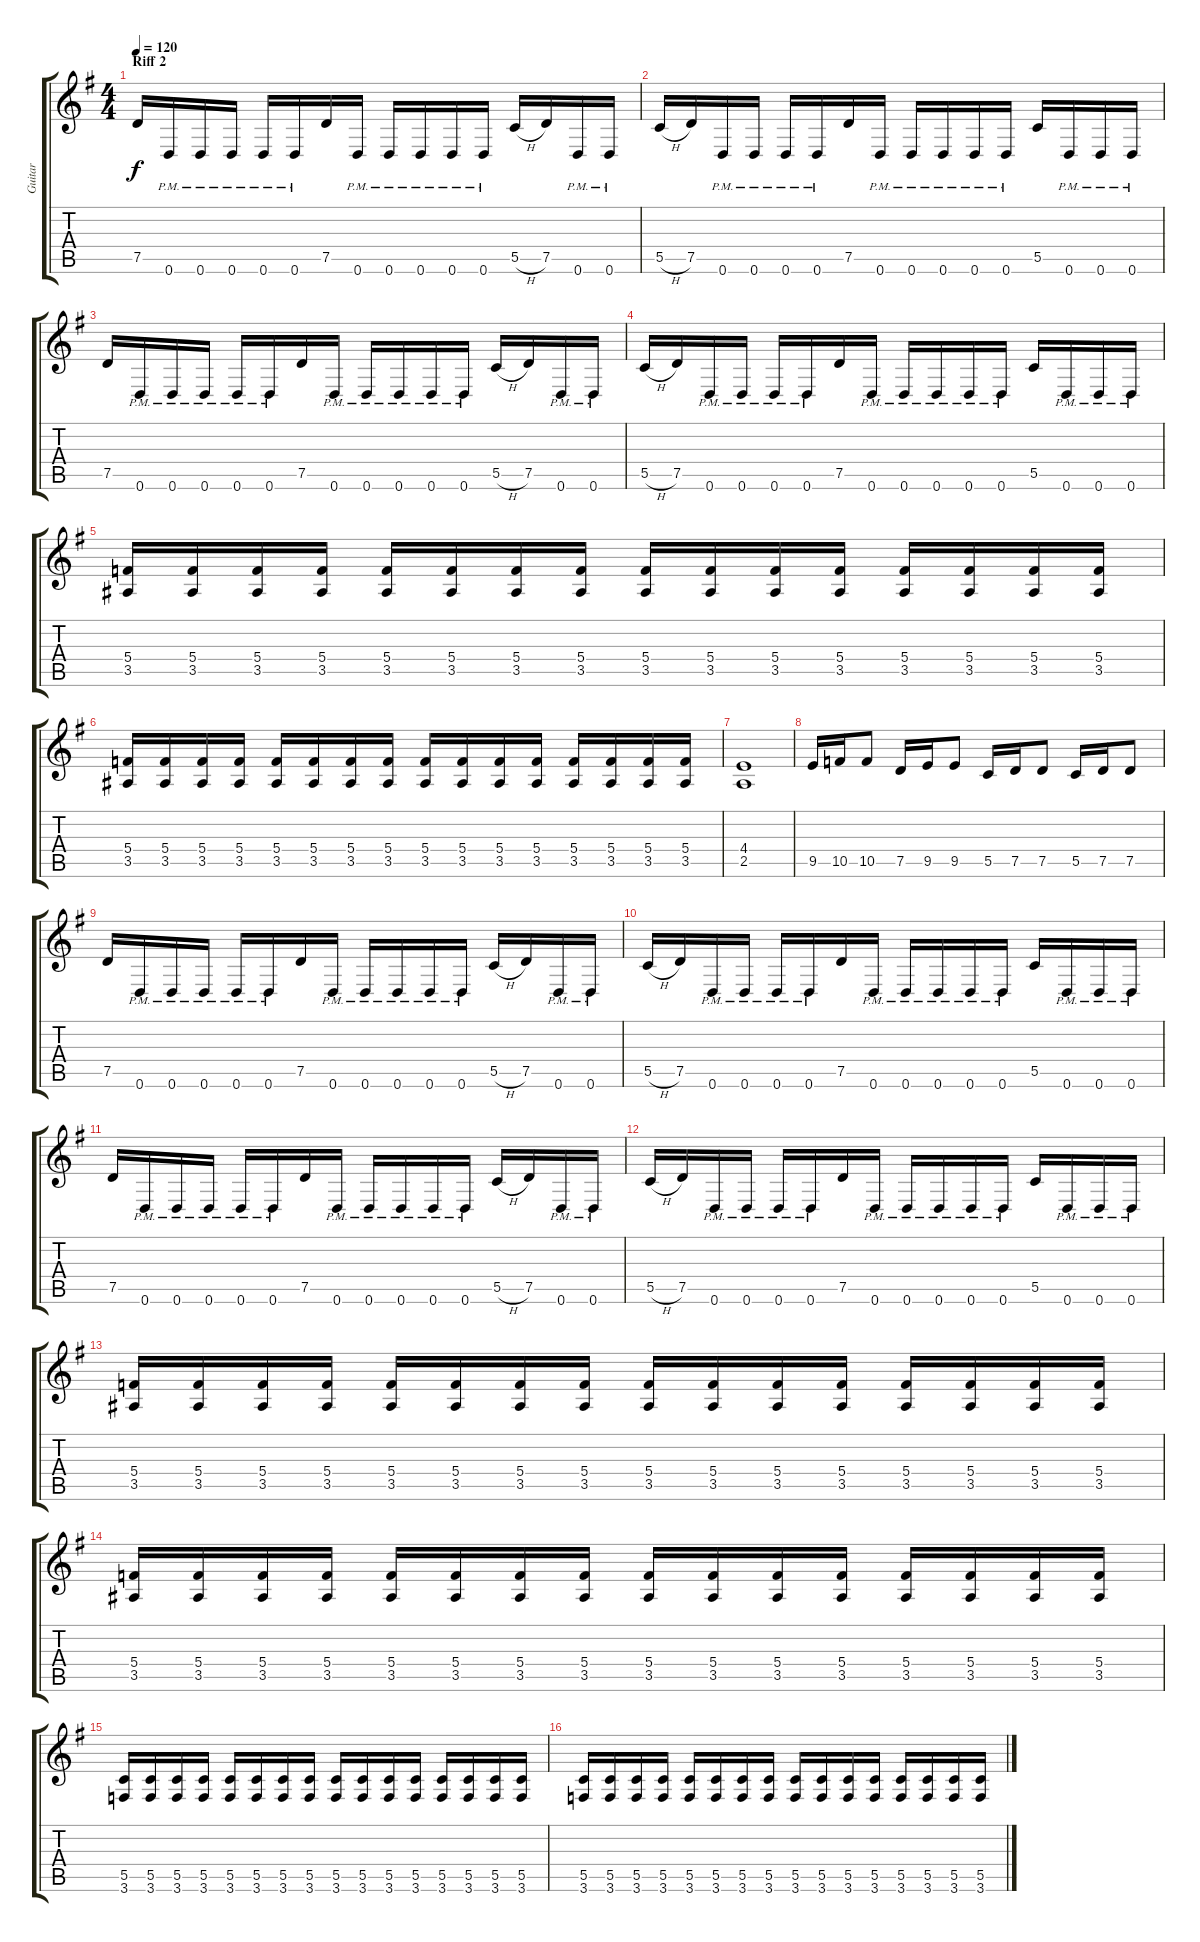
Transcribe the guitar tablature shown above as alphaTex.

\track ("Guitar" "Guitar") {instrument distortionguitar}
\staff {score tabs}
\tuning (D4 A3 F3 C3 G2 D2) {hide}
\ts (4 4)
\section ("" "Riff 2")
\tempo 120
\clef g2
\ks eminor
7.5.16{dy f} 0.6{pm}.16 0.6{pm}.16 0.6{pm}.16 0.6{pm}.16 0.6{pm}.16 7.5.16 0.6{pm}.16 0.6{pm}.16 0.6{pm}.16 0.6{pm}.16 0.6{pm}.16 5.5{h}.16 7.5.16 0.6{pm}.16 0.6{pm}.16 |
5.5{h}.16 7.5.16 0.6{pm}.16 0.6{pm}.16 0.6{pm}.16 0.6{pm}.16 7.5.16 0.6{pm}.16 0.6{pm}.16 0.6{pm}.16 0.6{pm}.16 0.6{pm}.16 5.5.16 0.6{pm}.16 0.6{pm}.16 0.6{pm}.16 |
7.5.16 0.6{pm}.16 0.6{pm}.16 0.6{pm}.16 0.6{pm}.16 0.6{pm}.16 7.5.16 0.6{pm}.16 0.6{pm}.16 0.6{pm}.16 0.6{pm}.16 0.6{pm}.16 5.5{h}.16 7.5.16 0.6{pm}.16 0.6{pm}.16 |
5.5{h}.16 7.5.16 0.6{pm}.16 0.6{pm}.16 0.6{pm}.16 0.6{pm}.16 7.5.16 0.6{pm}.16 0.6{pm}.16 0.6{pm}.16 0.6{pm}.16 0.6{pm}.16 5.5.16 0.6{pm}.16 0.6{pm}.16 0.6{pm}.16 |
(5.4 3.5).16 (5.4 3.5).16 (5.4 3.5).16 (5.4 3.5).16 (5.4 3.5).16 (5.4 3.5).16 (5.4 3.5).16 (5.4 3.5).16 (5.4 3.5).16 (5.4 3.5).16 (5.4 3.5).16 (5.4 3.5).16 (5.4 3.5).16 (5.4 3.5).16 (5.4 3.5).16 (5.4 3.5).16 |
(5.4 3.5).16 (5.4 3.5).16 (5.4 3.5).16 (5.4 3.5).16 (5.4 3.5).16 (5.4 3.5).16 (5.4 3.5).16 (5.4 3.5).16 (5.4 3.5).16 (5.4 3.5).16 (5.4 3.5).16 (5.4 3.5).16 (5.4 3.5).16 (5.4 3.5).16 (5.4 3.5).16 (5.4 3.5).16 |
(4.4 2.5).1 |
9.5.16 10.5.16 10.5.8 7.5.16 9.5.16 9.5.8 5.5.16 7.5.16 7.5.8 5.5.16 7.5.16 7.5.8 |
7.5.16 0.6{pm}.16 0.6{pm}.16 0.6{pm}.16 0.6{pm}.16 0.6{pm}.16 7.5.16 0.6{pm}.16 0.6{pm}.16 0.6{pm}.16 0.6{pm}.16 0.6{pm}.16 5.5{h}.16 7.5.16 0.6{pm}.16 0.6{pm}.16 |
5.5{h}.16 7.5.16 0.6{pm}.16 0.6{pm}.16 0.6{pm}.16 0.6{pm}.16 7.5.16 0.6{pm}.16 0.6{pm}.16 0.6{pm}.16 0.6{pm}.16 0.6{pm}.16 5.5.16 0.6{pm}.16 0.6{pm}.16 0.6{pm}.16 |
7.5.16 0.6{pm}.16 0.6{pm}.16 0.6{pm}.16 0.6{pm}.16 0.6{pm}.16 7.5.16 0.6{pm}.16 0.6{pm}.16 0.6{pm}.16 0.6{pm}.16 0.6{pm}.16 5.5{h}.16 7.5.16 0.6{pm}.16 0.6{pm}.16 |
5.5{h}.16 7.5.16 0.6{pm}.16 0.6{pm}.16 0.6{pm}.16 0.6{pm}.16 7.5.16 0.6{pm}.16 0.6{pm}.16 0.6{pm}.16 0.6{pm}.16 0.6{pm}.16 5.5.16 0.6{pm}.16 0.6{pm}.16 0.6{pm}.16 |
(5.4 3.5).16 (5.4 3.5).16 (5.4 3.5).16 (5.4 3.5).16 (5.4 3.5).16 (5.4 3.5).16 (5.4 3.5).16 (5.4 3.5).16 (5.4 3.5).16 (5.4 3.5).16 (5.4 3.5).16 (5.4 3.5).16 (5.4 3.5).16 (5.4 3.5).16 (5.4 3.5).16 (5.4 3.5).16 |
(5.4 3.5).16 (5.4 3.5).16 (5.4 3.5).16 (5.4 3.5).16 (5.4 3.5).16 (5.4 3.5).16 (5.4 3.5).16 (5.4 3.5).16 (5.4 3.5).16 (5.4 3.5).16 (5.4 3.5).16 (5.4 3.5).16 (5.4 3.5).16 (5.4 3.5).16 (5.4 3.5).16 (5.4 3.5).16 |
(5.5 3.6).16 (5.5 3.6).16 (5.5 3.6).16 (5.5 3.6).16 (5.5 3.6).16 (5.5 3.6).16 (5.5 3.6).16 (5.5 3.6).16 (5.5 3.6).16 (5.5 3.6).16 (5.5 3.6).16 (5.5 3.6).16 (5.5 3.6).16 (5.5 3.6).16 (5.5 3.6).16 (5.5 3.6).16 |
(5.5 3.6).16 (5.5 3.6).16 (5.5 3.6).16 (5.5 3.6).16 (5.5 3.6).16 (5.5 3.6).16 (5.5 3.6).16 (5.5 3.6).16 (5.5 3.6).16 (5.5 3.6).16 (5.5 3.6).16 (5.5 3.6).16 (5.5 3.6).16 (5.5 3.6).16 (5.5 3.6).16 (5.5 3.6).16
